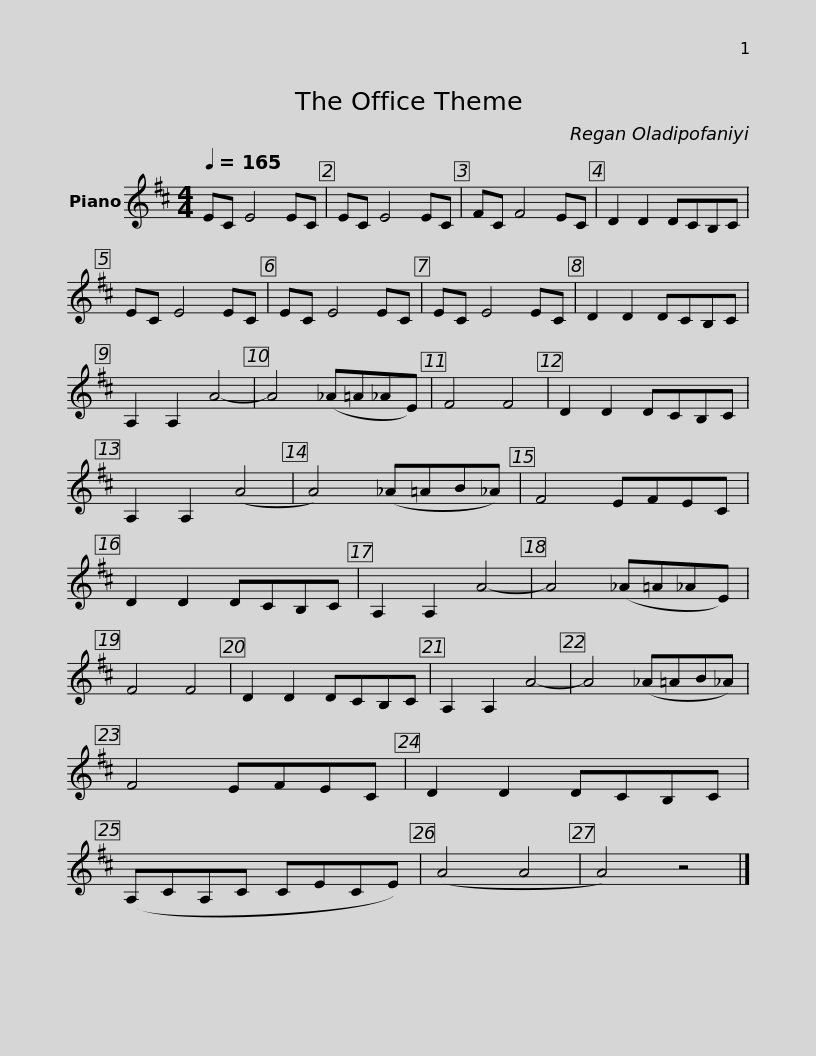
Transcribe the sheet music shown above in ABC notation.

X:1
L:1/8
Q:1/4=165
M:4/4
I:linebreak $
K:D
V:1 treble
V:1
 EC E4 EC | EC E4 EC | FC F4 EC | D2 D2 DCB,C | EC E4 EC | %5
 EC E4 EC | EC E4 EC |$ D2 D2 DCB,C | A,2 A,2 A4- | A4 (_A=A_AE) | %10
 F4 F4 | D2 D2 DCB,C | A,2 A,2 (A4 | A4) (_A=AB_A) | F4 EFEC |$ %15
 D2 D2 DCB,C | A,2 A,2 A4- | A4 (_A=A_AE) | F4 F4 | D2 D2 DCB,C | %20
 A,2 A,2 A4- | A4 (_A=AB_A) | F4 EFEC |$ D2 D2 DCB,C | (A,CA,C CECE) | %25
 (A4 A4 | A4) z4 |] %27
